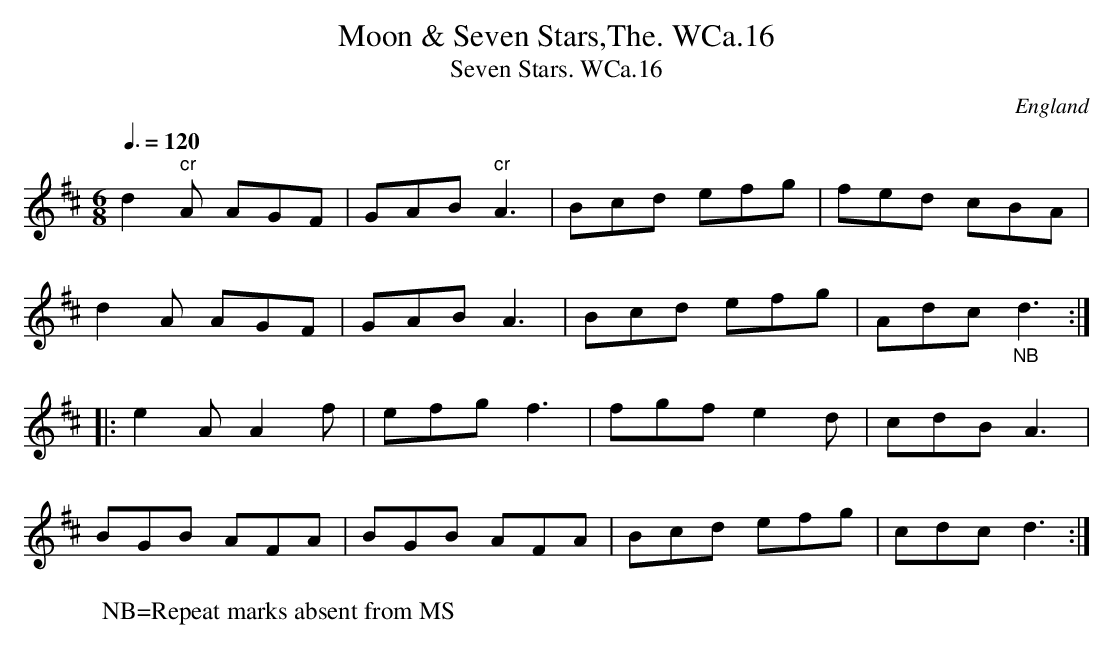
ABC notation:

X:1
T:Moon & Seven Stars,The. WCa.16
T:Seven Stars. WCa.16
M:6/8
L:1/8
Q:3/8=120
O:England
K:D major
d2"^cr"A AGF|GAB"^cr"A3|Bcd efg|fed cBA|!
d2A AGF|GABA3|Bcd efg|Adc"_NB"d3:|!
|:e2AA2f|efgf3|fgfe2d|cdBA3|!
BGB AFA|BGB AFA|Bcd efg|cdcd3:|
W:NB=Repeat marks absent from MS
